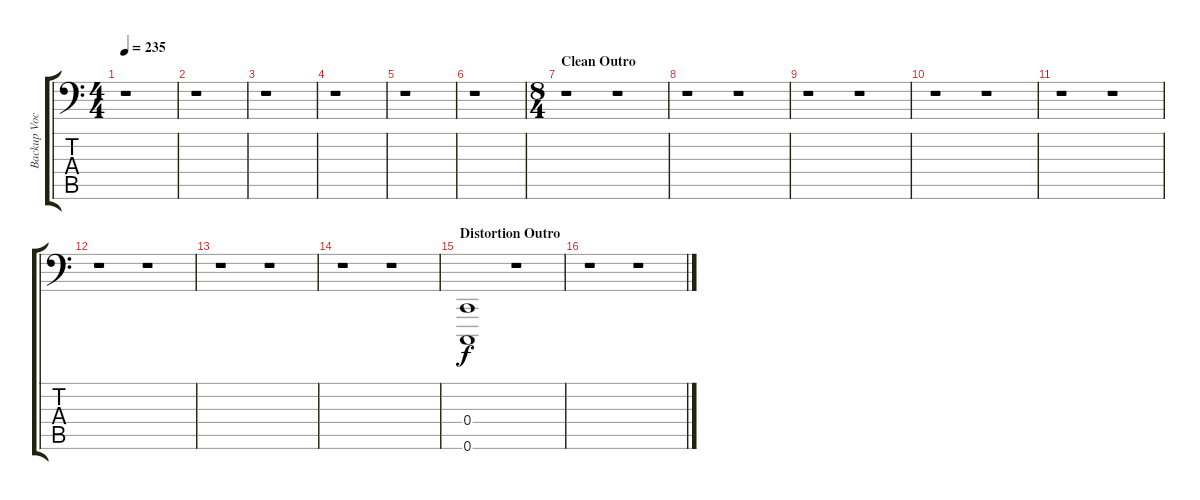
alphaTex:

\track ("Backup Vocals (Matt/Paul)" "Backup Voc") {instrument lead2sawtooth}
\staff {score tabs}
\tuning (D3 A2 F2 C2 G1 C1) {hide}
\ts (4 4)
\tempo 235
\clef f4
\ks c
r.1{dy f} |
r.1 |
r.1 |
r.1 |
r.1 |
r.1 |
\ts (8 4)
\section ("" "Clean Outro")
r.1 r.1 |
r.1 r.1 |
r.1 r.1 |
r.1 r.1 |
r.1 r.1 |
r.1 r.1 |
r.1 r.1 |
r.1 r.1 |
\section ("" "Distortion Outro")
(0.4 0.6).1 r.1 |
r.1 r.1
